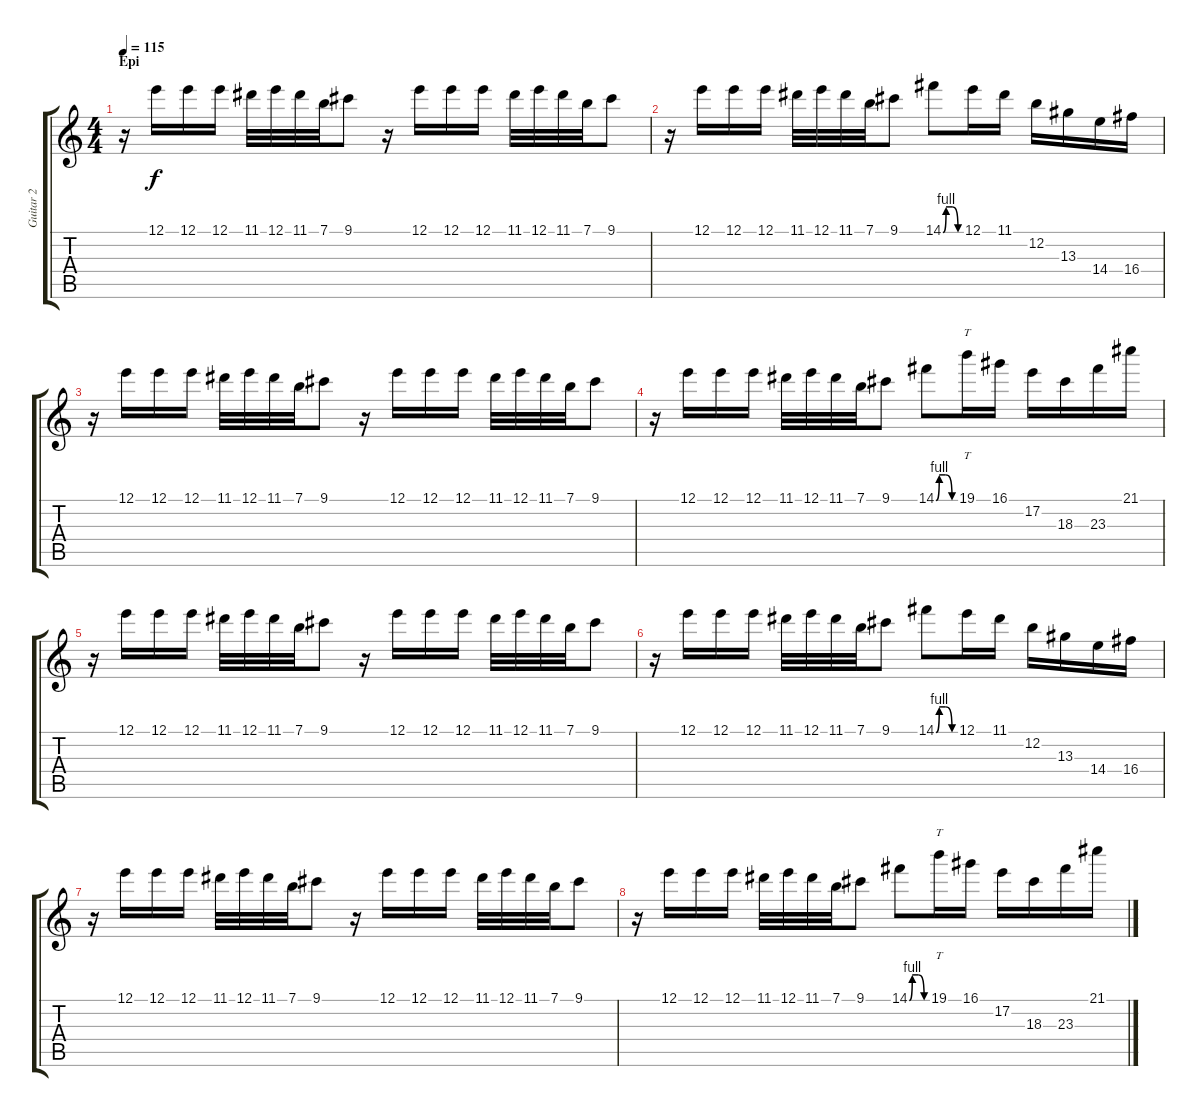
\track ("Guitar 2" "Guitar 2") {instrument overdrivenguitar}
\staff {score tabs}
\tuning (E4 B3 G3 D3 A2 E2) {hide}
\ts (4 4)
\section ("" "Epi")
\tempo 115
\clef g2
\ks c
r.16{dy f} 12.1.16 12.1.16 12.1.16 11.1.32 12.1.32 11.1.32 7.1.32 9.1.8 r.16 12.1.16 12.1.16 12.1.16 11.1.32 12.1.32 11.1.32 7.1.32 9.1.8 |
r.16 12.1.16 12.1.16 12.1.16 11.1.32 12.1.32 11.1.32 7.1.32 9.1.8 14.1{be (custom 0 0 10 4 30 4 50 0 60 0)}.8 12.1.16 11.1.16 12.2.16 13.3.16 14.4.16 16.4.16 |
r.16 12.1.16 12.1.16 12.1.16 11.1.32 12.1.32 11.1.32 7.1.32 9.1.8 r.16 12.1.16 12.1.16 12.1.16 11.1.32 12.1.32 11.1.32 7.1.32 9.1.8 |
r.16 12.1.16 12.1.16 12.1.16 11.1.32 12.1.32 11.1.32 7.1.32 9.1.8 14.1{be (custom 0 0 10 4 30 4 50 0 60 0)}.8 19.1.16{tt} 16.1.16 17.2.16 18.3.16 23.3.16 21.1.16 |
r.16 12.1.16 12.1.16 12.1.16 11.1.32 12.1.32 11.1.32 7.1.32 9.1.8 r.16 12.1.16 12.1.16 12.1.16 11.1.32 12.1.32 11.1.32 7.1.32 9.1.8 |
r.16 12.1.16 12.1.16 12.1.16 11.1.32 12.1.32 11.1.32 7.1.32 9.1.8 14.1{be (custom 0 0 10 4 30 4 50 0 60 0)}.8 12.1.16 11.1.16 12.2.16 13.3.16 14.4.16 16.4.16 |
r.16 12.1.16 12.1.16 12.1.16 11.1.32 12.1.32 11.1.32 7.1.32 9.1.8 r.16 12.1.16 12.1.16 12.1.16 11.1.32 12.1.32 11.1.32 7.1.32 9.1.8 |
r.16 12.1.16 12.1.16 12.1.16 11.1.32 12.1.32 11.1.32 7.1.32 9.1.8 14.1{be (custom 0 0 10 4 30 4 50 0 60 0)}.8 19.1.16{tt} 16.1.16 17.2.16 18.3.16 23.3.16 21.1.16
